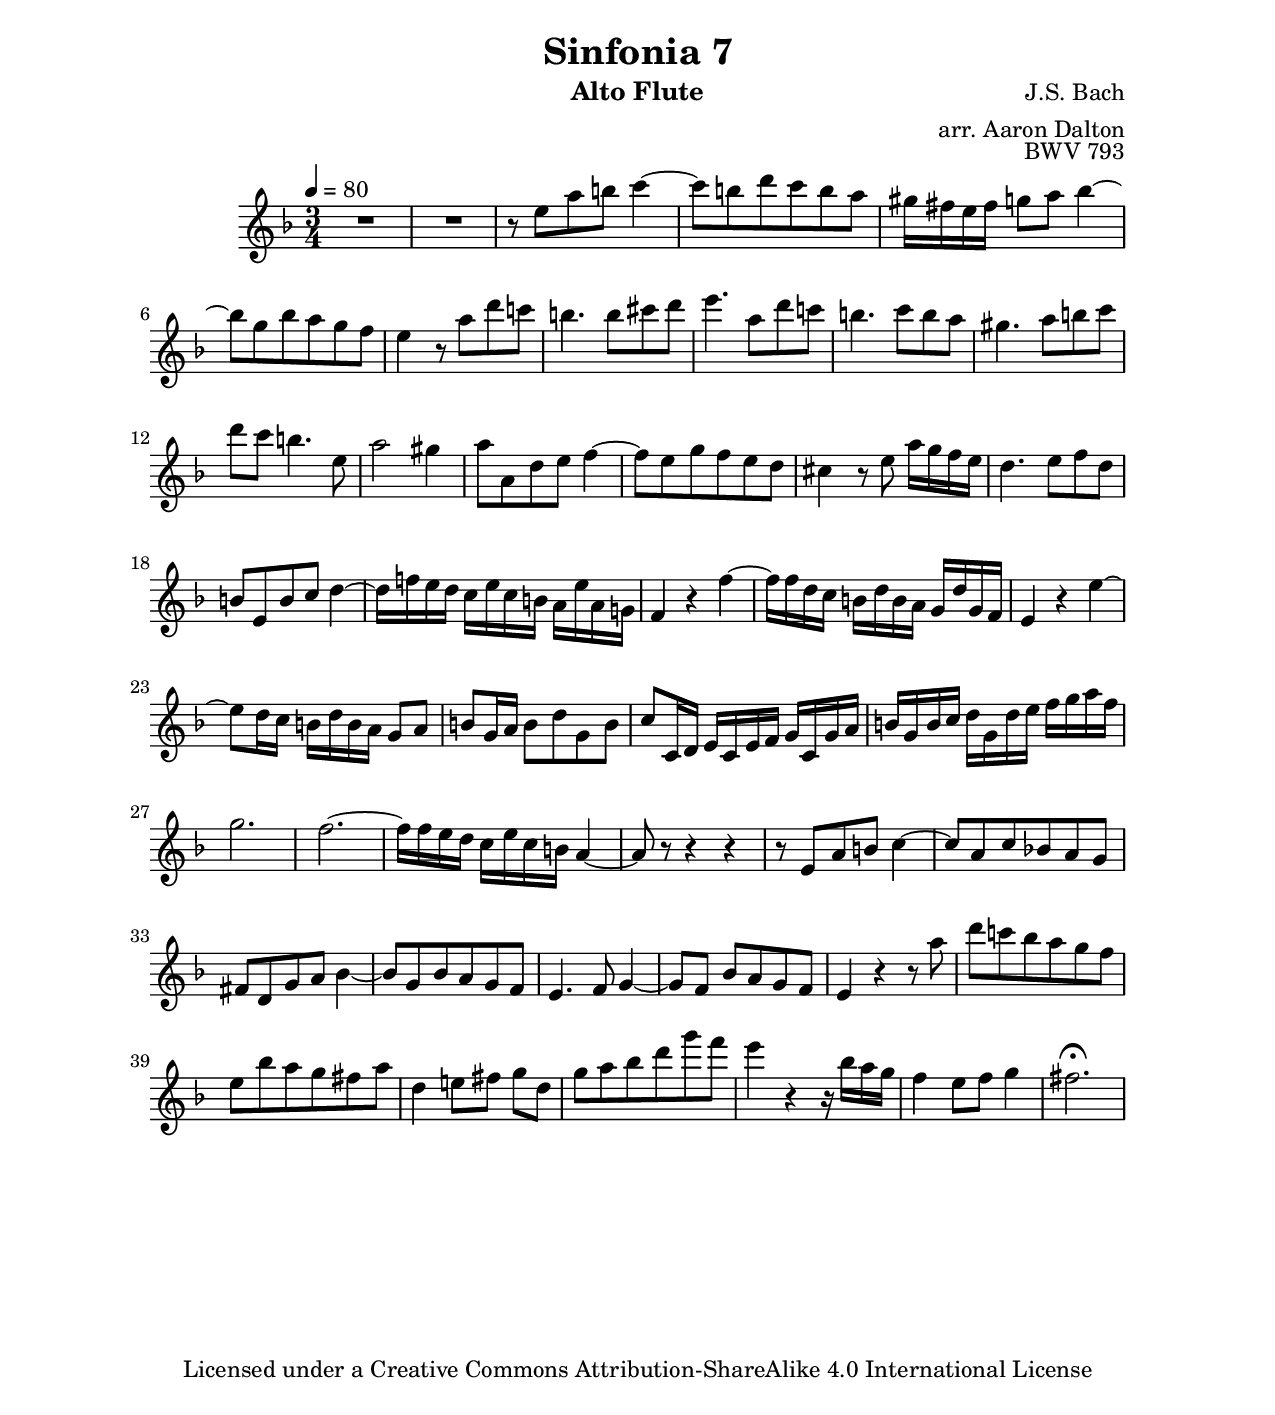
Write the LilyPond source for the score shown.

\version "2.18.2"

twoNotes = \transpose c f \relative c' {
    \time 3/4
    \key e \minor
    \tempo 4 = 80
    \clef "treble"
  % bars 1-4
  R2. |
  R2. |
  r8  fis[ b cis!] d4 ~ |
  d8 cis e d cis b |

  % bars 5-9
  ais16 gis fis gis a8 b c4 ~ |
  c8 a c b a g |
  fis4 r8  b[ e d!] |
  cis4.  cis8[ dis e] |
  fis4.  b,8[ e d!] |

  % bars 10-13
  cis4.  d8[ cis b] |
  ais4.  b8[ cis! d] |
  e8 d cis4. fis,8 |
  b2 ais4 |

  % bars 14-17
  b8 b, e fis g4 ~ |
  g8 fis a g fis e |
  dis4 r8 fis b16 a g fis |
  e4.  fis8[ g e] |

  % bars 18-21
  cis fis, cis' d e4 ~ |
  e16 g! fis e d fis d cis b fis' b, a! |
  g4 r g' ~ |
  g16 g e d cis e cis b a e' a, g |

  % bars 22-24
  fis4 r fis' ~ |
  fis8 e16 d cis e cis b a8 b  |
  cis8 a16 b cis8 e a, cis |

  % bars 25-27
  d d,16 e fis d fis g a d, a' b  |
  cis a cis d e a, e' fis g a b g |
  a2. |

  % bars 28-30
  g2. ~ |
  g16 g fis e d fis d cis b4 ~ |
  b8 r r4 r |

  % bars 31-33
  r8  fis[ b cis] d4 ~ |
  d8 b d c! b a |
  gis e a b c4 ~ |

  % bars 34-36
  c8 a c b a g  |
  fis4. g8 a4 ~ |
   a8[ g]  c[ b a g] |

  % bars 37-40
  fis4 r r8 b'  |
  e d! c b a g |
  fis c' b a gis b |
  e,4  fis!8[ gis!]  a[ e] |

  % bars 41-44
  a b c e a g |
  fis4 r r16 c b a |
  g4 fis8 g a4 |
  gis2.\fermata |
}


\paper {
  #(set-paper-size "letter")
  top-margin = 1\in
  bottom-margin = 1\in
  left-margin = 1\in
  right-margin = 1\in
}

\header {
    instrument = "Alto Flute"
    title = "Sinfonia 7"
    opus = "BWV 793"
    composer = "J.S. Bach"
    arranger = "arr. Aaron Dalton"
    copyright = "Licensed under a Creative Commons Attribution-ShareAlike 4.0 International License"
}

{
    \set Score.skipBars = ##t
    \transpose c f \twoNotes
}